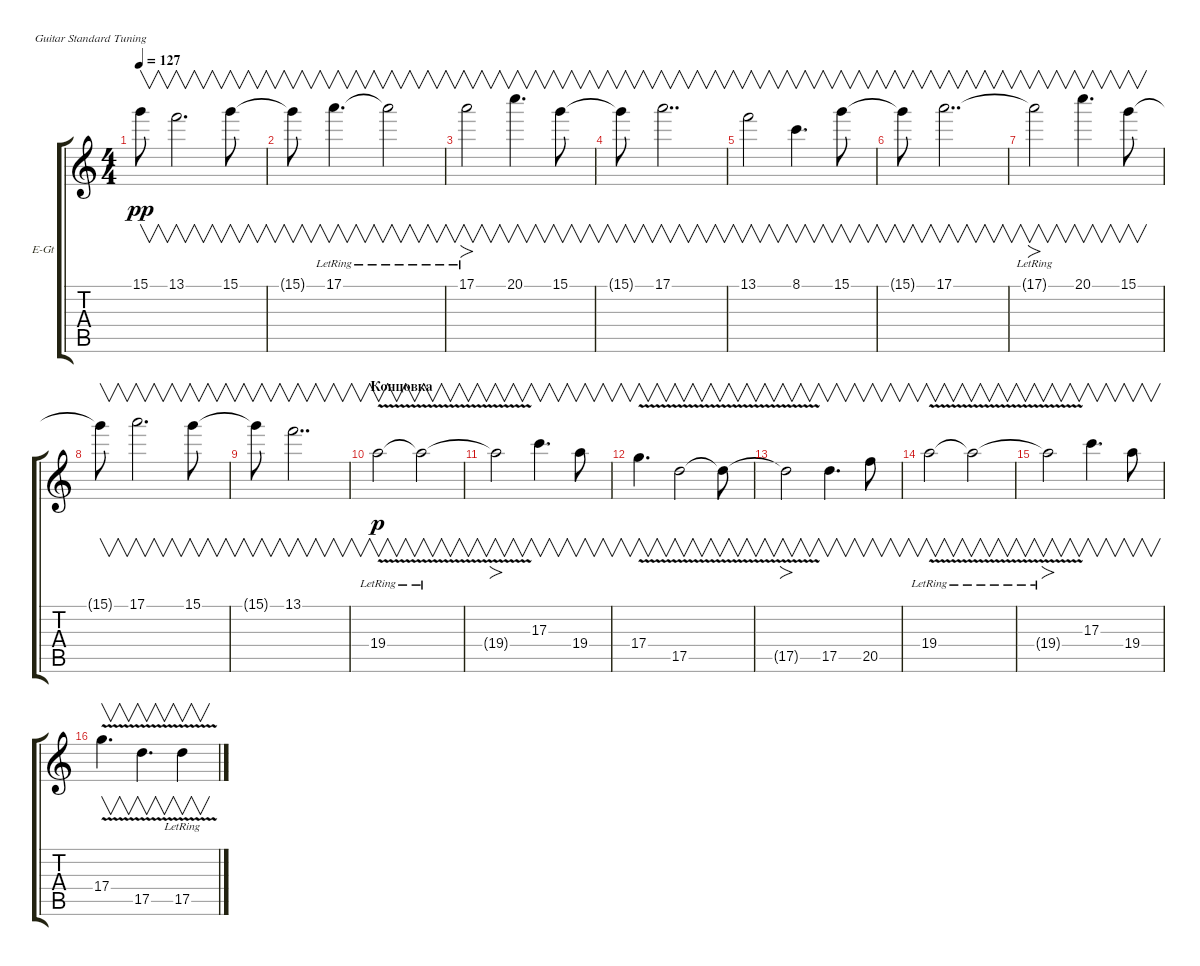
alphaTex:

\defaultSystemsLayout 4
\bracketExtendMode groupsimilarinstruments
\firstSystemTrackNameOrientation horizontal
\otherSystemsTrackNameOrientation horizontal
\track ("Клавиша" "E-Gt") {instrument overdrivenguitar}
\staff {score tabs}
\tuning (E4 B3 G3 D3 A2 E2)
\ts (4 4)
\tempo 127
\clef g2
\ks c
15.1{t}.8{v dy pp} 13.1.2{v d} 15.1.8{v} |
15.1{t}.8{v} 17.1{lr}.4{v d} 17.1{lr t}.2{v} |
17.1{lr}.2{fo v} 20.1.4{v d} 15.1.8{v} |
15.1{t}.8{v} 17.1.2{v dd} |
13.1.2{v} 8.1.4{v d} 15.1.8{v} |
15.1{t}.8{v} 17.1.2{v dd} |
17.1{lr t}.2{fo v} 20.1.4{v d} 15.1.8{v} |
15.1{t}.8{v} 17.1.2{v d} 15.1.8{v} |
15.1{t}.8{v} 13.1.2{v dd} |
\section ("" "Концовка")
19.4{v lr}.2{v dy p} 19.4{v lr t}.2{v} |
19.4{t}.2{fo v} 17.3.4{v d} 19.4.8{v} |
17.4{v}.4{v d} 17.5{v}.2{v} 17.5{v t}.8{v} |
17.5{t}.2{fo v} 17.5.4{v d} 20.5.8{v} |
19.4{v lr}.2{v} 19.4{v lr t}.2{v} |
19.4{lr t}.2{fo v} 17.3.4{v d} 19.4.8{v} |
17.4{v}.4{v d} 17.5{v}.4{v d} 17.5{v lr}.4{v}
